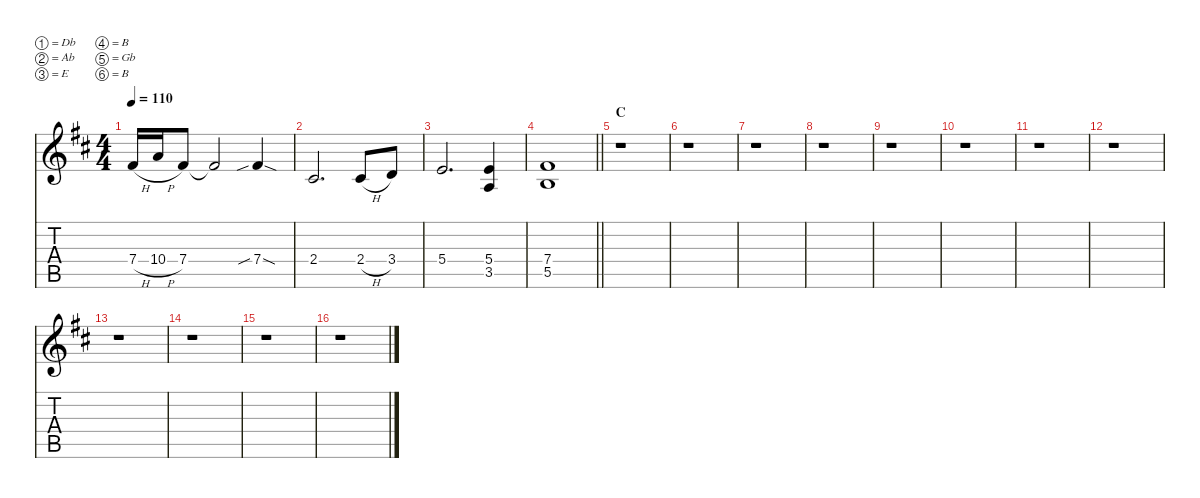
\defaultSystemsLayout 4
\hideDynamics
\bracketExtendMode nobrackets
\singleTrackTrackNamePolicy hidden
\multiTrackTrackNamePolicy hidden
\firstSystemTrackNameMode fullname
\firstSystemTrackNameOrientation horizontal
\otherSystemsTrackNameOrientation horizontal
\track ("Aaron Turner Over" "od.guit.") {defaultSystemsLayout 16 instrument overdrivenguitar}
\staff {score tabs}
\tuning (Db4 Ab3 E3 B2 Gb2 B1)
\ts (4 4)
\tempo 110
\clef g2
\ks bminor
7.4{h acc #}.16{dy f beam Up} 10.4{h acc forcenatural}.16{beam Up} 7.4{acc #}.8{beam Up} 7.4{t acc #}.2{beam Up} 7.4{sib sod acc #}.4{beam Up} |
2.4{acc #}.2{d beam Up} 2.4{h acc #}.8{beam Up} 3.4{acc forcenatural}.8{beam Up} |
5.4{acc forcenatural}.2{d beam Up} (5.4{acc forcenatural} 3.5{acc forcenatural}).4{beam Up} |
\barLineRight lightlight
(7.4{acc #} 5.5{acc forcenatural}).1{beam Up} |
\section ("" "C")
r.1{beam Down} |
r.1{beam Down} |
r.1{beam Down} |
r.1{beam Down} |
r.1{beam Down} |
r.1{beam Down} |
r.1{beam Down} |
r.1{beam Down} |
r.1{beam Down} |
r.1{beam Down} |
r.1{beam Down} |
r.1{beam Down}
